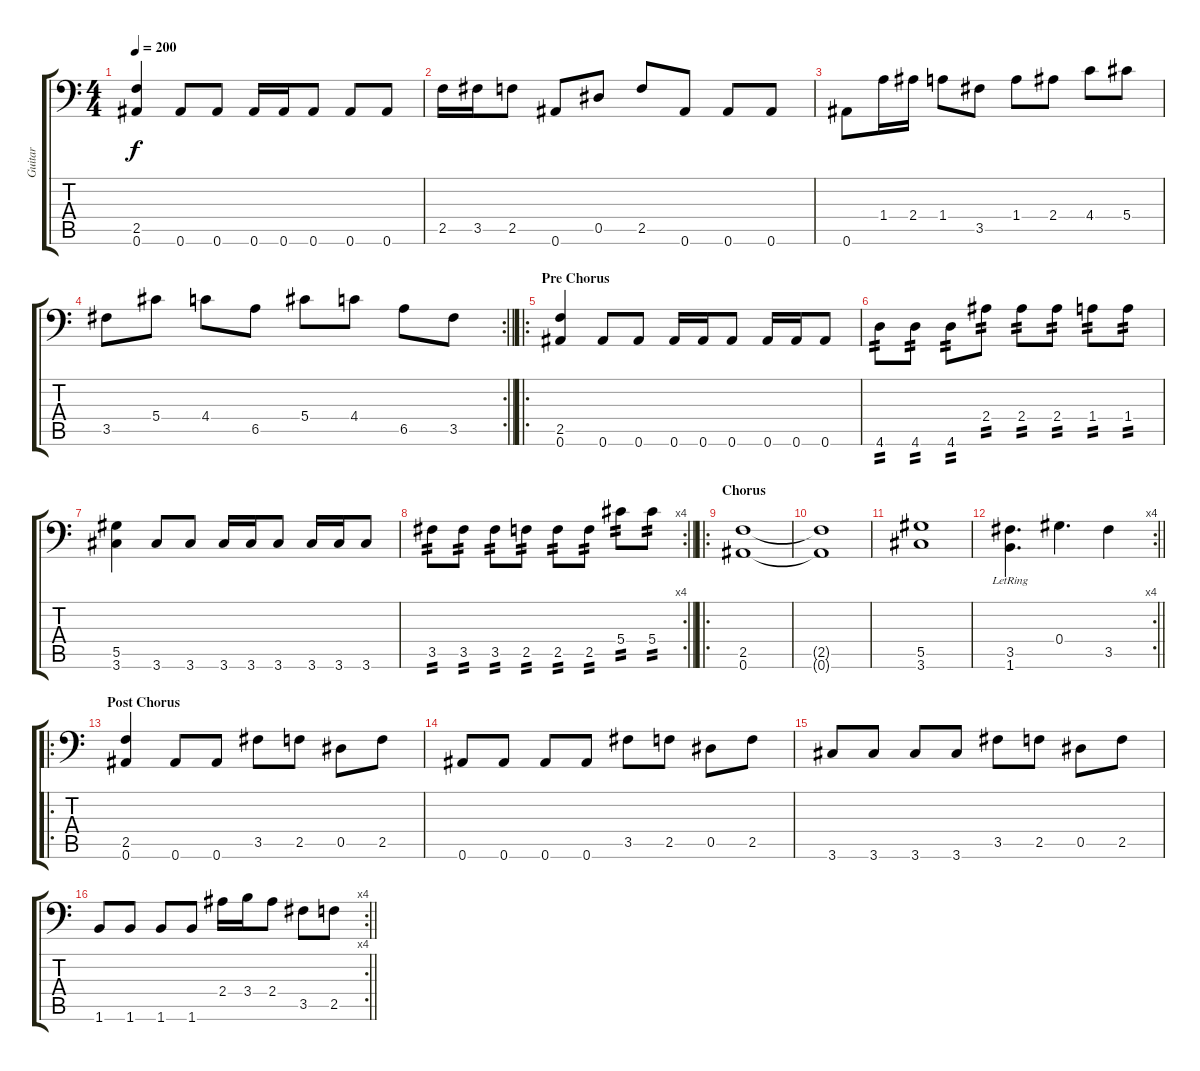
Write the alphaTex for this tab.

\track ("Guitar" "Guitar") {instrument distortionguitar}
\staff {score tabs}
\tuning (Bb3 F3 Db3 Ab2 Eb2 Bb1) {hide}
\ts (4 4)
\tempo 200
\clef f4
\ks c
(2.5 0.6).4{dy f} 0.6.8 0.6.8 0.6.16 0.6.16 0.6.8 0.6.8 0.6.8 |
2.5.16 3.5.16 2.5.8 0.6.8 0.5.8 2.5.8 0.6.8 0.6.8 0.6.8 |
0.6.8 1.4.16 2.4.16 1.4.8 3.5.8 1.4.8 2.4.8 4.4.8 5.4.8 |
\rc 2
\barLineRight lightlight
3.5.8 5.4.8 4.4.8 6.5.8 5.4.8 4.4.8 6.5.8 3.5.8 |
\ro
\section ("" "Pre Chorus")
(2.5 0.6).4 0.6.8 0.6.8 0.6.16 0.6.16 0.6.8 0.6.16 0.6.16 0.6.8 |
4.6.8{tp 2} 4.6.8{tp 2} 4.6.8{tp 2} 2.4.8{tp 2} 2.4.8{tp 2} 2.4.8{tp 2} 1.4.8{tp 2} 1.4.8{tp 2} |
(5.5 3.6).4 3.6.8 3.6.8 3.6.16 3.6.16 3.6.8 3.6.16 3.6.16 3.6.8 |
\rc 4
\barLineRight lightlight
3.5.8{tp 2} 3.5.8{tp 2} 3.5.8{tp 2} 2.5.8{tp 2} 2.5.8{tp 2} 2.5.8{tp 2} 5.4.8{tp 2} 5.4.8{tp 2} |
\ro
\section ("" "Chorus")
(2.5 0.6).1 |
(2.5{t} 0.6{t}).1 |
(5.5 3.6).1 |
\rc 4
\barLineRight lightlight
(3.5{lr} 1.6).4{d} 0.4.4{d} 3.5.4 |
\ro
\section ("" "Post Chorus")
(2.5 0.6).4 0.6.8 0.6.8 3.5.8 2.5.8 0.5.8 2.5.8 |
0.6.8 0.6.8 0.6.8 0.6.8 3.5.8 2.5.8 0.5.8 2.5.8 |
3.6.8 3.6.8 3.6.8 3.6.8 3.5.8 2.5.8 0.5.8 2.5.8 |
\rc 4
\barLineRight lightlight
1.6.8 1.6.8 1.6.8 1.6.8 2.4.16 3.4.16 2.4.8 3.5.8 2.5.8
